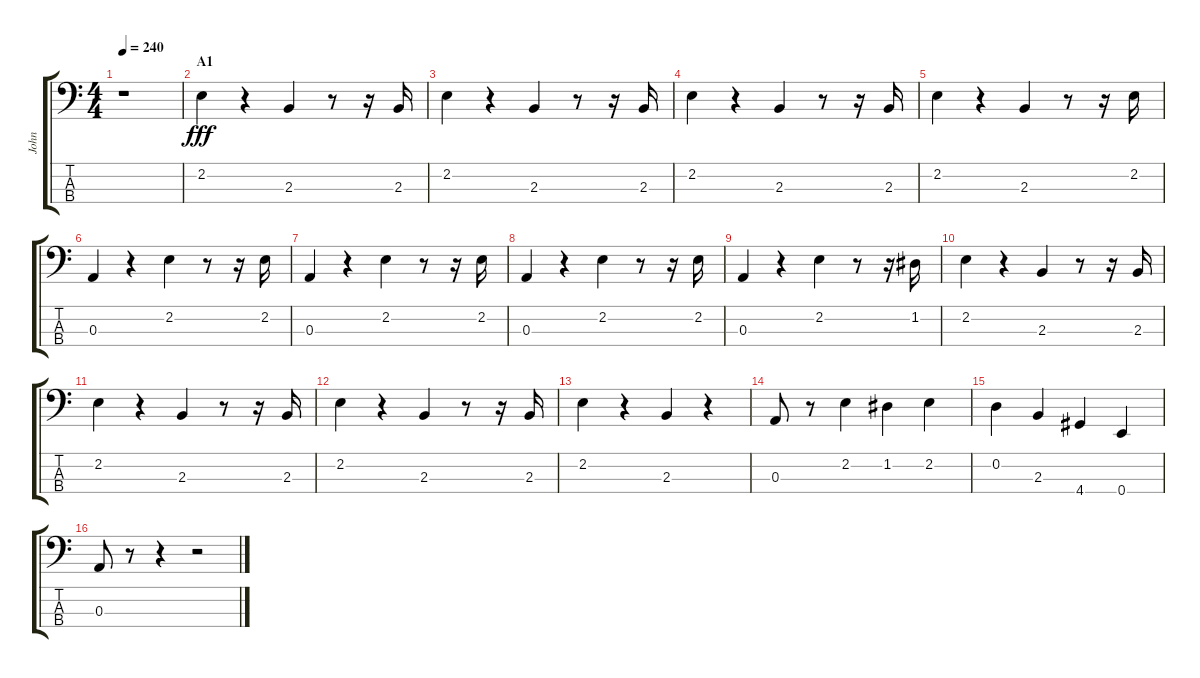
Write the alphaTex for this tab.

\track ("John" "John") {instrument electricbasspick}
\staff {score tabs}
\tuning (G2 D2 A1 E1) {hide}
\ts (4 4)
\tempo 240
\clef f4
\ks c
r.1{dy fff} |
\section ("" "A1")
2.2.4 r.4 2.3.4 r.8 r.16 2.3.16 |
2.2.4 r.4 2.3.4 r.8 r.16 2.3.16 |
2.2.4 r.4 2.3.4 r.8 r.16 2.3.16 |
2.2.4 r.4 2.3.4 r.8 r.16 2.2.16 |
0.3.4 r.4 2.2.4 r.8 r.16 2.2.16 |
0.3.4 r.4 2.2.4 r.8 r.16 2.2.16 |
0.3.4 r.4 2.2.4 r.8 r.16 2.2.16 |
0.3.4 r.4 2.2.4 r.8 r.16 1.2.16 |
2.2.4 r.4 2.3.4 r.8 r.16 2.3.16 |
2.2.4 r.4 2.3.4 r.8 r.16 2.3.16 |
2.2.4 r.4 2.3.4 r.8 r.16 2.3.16 |
2.2.4 r.4 2.3.4 r.4 |
0.3.8 r.8 2.2.4 1.2.4 2.2.4 |
0.2.4 2.3.4 4.4.4 0.4.4 |
0.3.8 r.8 r.4 r.2
